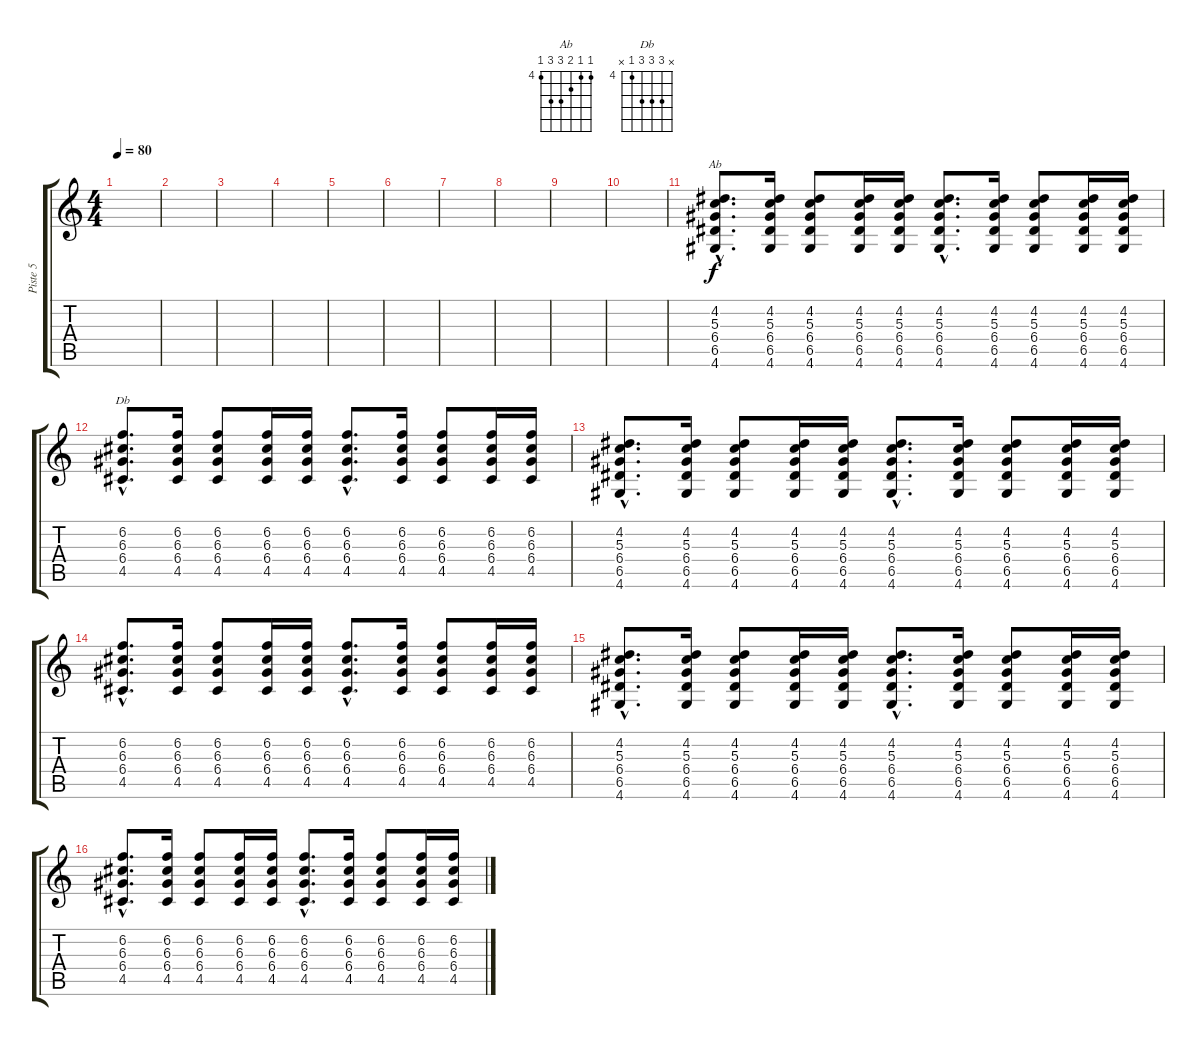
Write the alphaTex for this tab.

\track ("Piste 5" "Piste 5") {instrument acousticguitarsteel}
\staff {score tabs}
\tuning (E4 B3 G3 D3 A2 E2) {hide}
\chord ("Ab" 4 4 5 6 6 4) {firstfret 4}
\chord ("Db" x 6 6 6 4 x) {firstfret 4}
\ts (4 4)
\tempo 80
\clef g2
\ks c
|
|
|
|
|
|
|
|
|
|
(4.2{hac} 5.3{hac} 6.4{hac} 6.5{hac} 4.6{hac}).8{d ch "Ab"} (4.2 5.3 6.4 6.5 4.6).16 (4.2 5.3 6.4 6.5 4.6).8 (4.2 5.3 6.4 6.5 4.6).16 (4.2 5.3 6.4 6.5 4.6).16 (4.2{hac} 5.3{hac} 6.4{hac} 6.5{hac} 4.6{hac}).8{d} (4.2 5.3 6.4 6.5 4.6).16 (4.2 5.3 6.4 6.5 4.6).8 (4.2 5.3 6.4 6.5 4.6).16 (4.2 5.3 6.4 6.5 4.6).16 |
(6.2{hac} 6.3{hac} 6.4{hac} 4.5{hac}).8{d ch "Db"} (6.2 6.3 6.4 4.5).16 (6.2 6.3 6.4 4.5).8 (6.2 6.3 6.4 4.5).16 (6.2 6.3 6.4 4.5).16 (6.2{hac} 6.3{hac} 6.4{hac} 4.5{hac}).8{d} (6.2 6.3 6.4 4.5).16 (6.2 6.3 6.4 4.5).8 (6.2 6.3 6.4 4.5).16 (6.2 6.3 6.4 4.5).16 |
(4.2{hac} 5.3{hac} 6.4{hac} 6.5{hac} 4.6{hac}).8{d} (4.2 5.3 6.4 6.5 4.6).16 (4.2 5.3 6.4 6.5 4.6).8 (4.2 5.3 6.4 6.5 4.6).16 (4.2 5.3 6.4 6.5 4.6).16 (4.2{hac} 5.3{hac} 6.4{hac} 6.5{hac} 4.6{hac}).8{d} (4.2 5.3 6.4 6.5 4.6).16 (4.2 5.3 6.4 6.5 4.6).8 (4.2 5.3 6.4 6.5 4.6).16 (4.2 5.3 6.4 6.5 4.6).16 |
(6.2{hac} 6.3{hac} 6.4{hac} 4.5{hac}).8{d} (6.2 6.3 6.4 4.5).16 (6.2 6.3 6.4 4.5).8 (6.2 6.3 6.4 4.5).16 (6.2 6.3 6.4 4.5).16 (6.2{hac} 6.3{hac} 6.4{hac} 4.5{hac}).8{d} (6.2 6.3 6.4 4.5).16 (6.2 6.3 6.4 4.5).8 (6.2 6.3 6.4 4.5).16 (6.2 6.3 6.4 4.5).16 |
(4.2{hac} 5.3{hac} 6.4{hac} 6.5{hac} 4.6{hac}).8{d} (4.2 5.3 6.4 6.5 4.6).16 (4.2 5.3 6.4 6.5 4.6).8 (4.2 5.3 6.4 6.5 4.6).16 (4.2 5.3 6.4 6.5 4.6).16 (4.2{hac} 5.3{hac} 6.4{hac} 6.5{hac} 4.6{hac}).8{d} (4.2 5.3 6.4 6.5 4.6).16 (4.2 5.3 6.4 6.5 4.6).8 (4.2 5.3 6.4 6.5 4.6).16 (4.2 5.3 6.4 6.5 4.6).16 |
(6.2{hac} 6.3{hac} 6.4{hac} 4.5{hac}).8{d} (6.2 6.3 6.4 4.5).16 (6.2 6.3 6.4 4.5).8 (6.2 6.3 6.4 4.5).16 (6.2 6.3 6.4 4.5).16 (6.2{hac} 6.3{hac} 6.4{hac} 4.5{hac}).8{d} (6.2 6.3 6.4 4.5).16 (6.2 6.3 6.4 4.5).8 (6.2 6.3 6.4 4.5).16 (6.2 6.3 6.4 4.5).16
